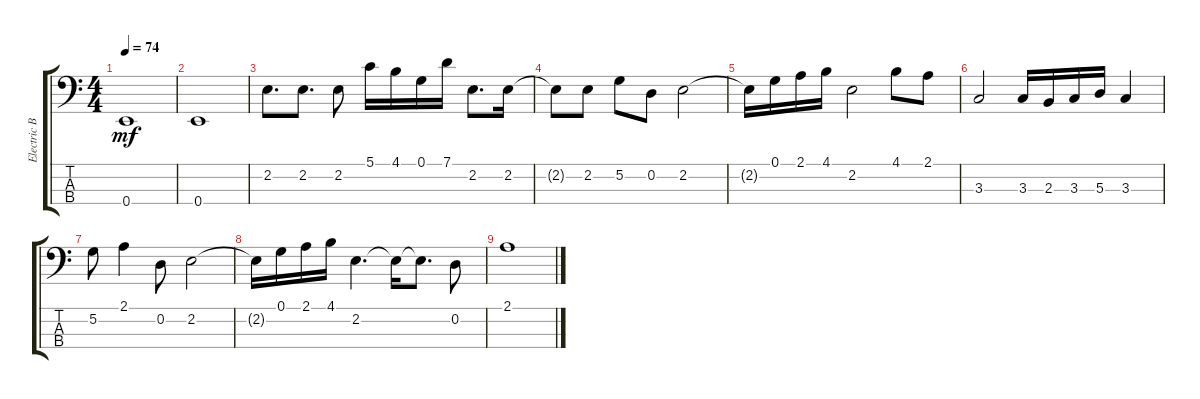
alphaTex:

\track ("Electric Bass" "Electric B") {instrument electricbassfinger}
\staff {score tabs}
\tuning (G2 D2 A1 E1) {hide}
\ts (4 4)
\tempo 74
\clef f4
\ks c
0.4.1{dy mf} |
0.4.1 |
2.2.8{d} 2.2.8{d} 2.2.8 5.1.16 4.1.16 0.1.16 7.1.16 2.2.8{d} 2.2.16 |
2.2{t}.8 2.2.8 5.2.8 0.2.8 2.2.2 |
2.2{t}.16 0.1.16 2.1.16 4.1.16 2.2.2 4.1.8 2.1.8 |
3.3.2 3.3.16 2.3.16 3.3.16 5.3.16 3.3.4 |
5.2.8 2.1.4 0.2.8 2.2.2 |
2.2{t}.16 0.1.16 2.1.16 4.1.16 2.2.4{d} 2.2{t}.16 2.2{t}.8{d} 0.2.8 |
2.1.1
